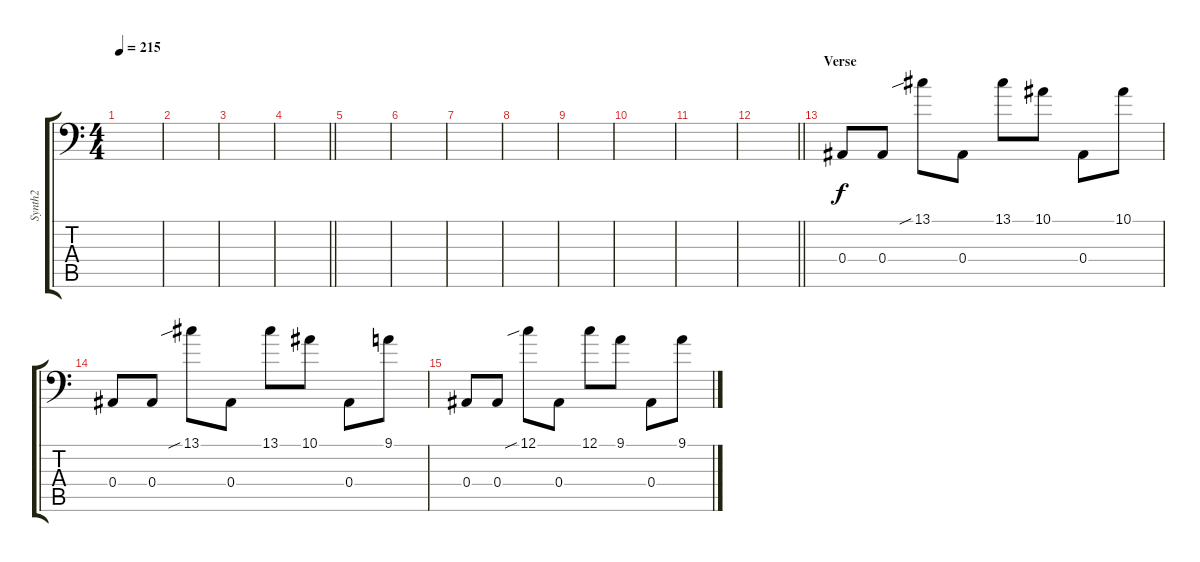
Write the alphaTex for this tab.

\track ("Synth2" "Synth2") {instrument synthbrass1}
\staff {score tabs}
\tuning (C4 G3 Eb3 Bb2 F2 Bb1) {hide}
\ts (4 4)
\tempo 215
\clef f4
\ks c
|
|
|
\barLineRight lightlight
|
\section ("" "")
|
|
|
|
|
|
|
\barLineRight lightlight
|
\section ("" "Verse")
0.4.8 0.4.8 13.1{sib}.8 0.4.8 13.1.8 10.1.8 0.4.8 10.1.8 |
0.4.8 0.4.8 13.1{sib}.8 0.4.8 13.1.8 10.1.8 0.4.8 9.1.8 |
0.4.8 0.4.8 12.1{sib}.8 0.4.8 12.1.8 9.1.8 0.4.8 9.1.8
